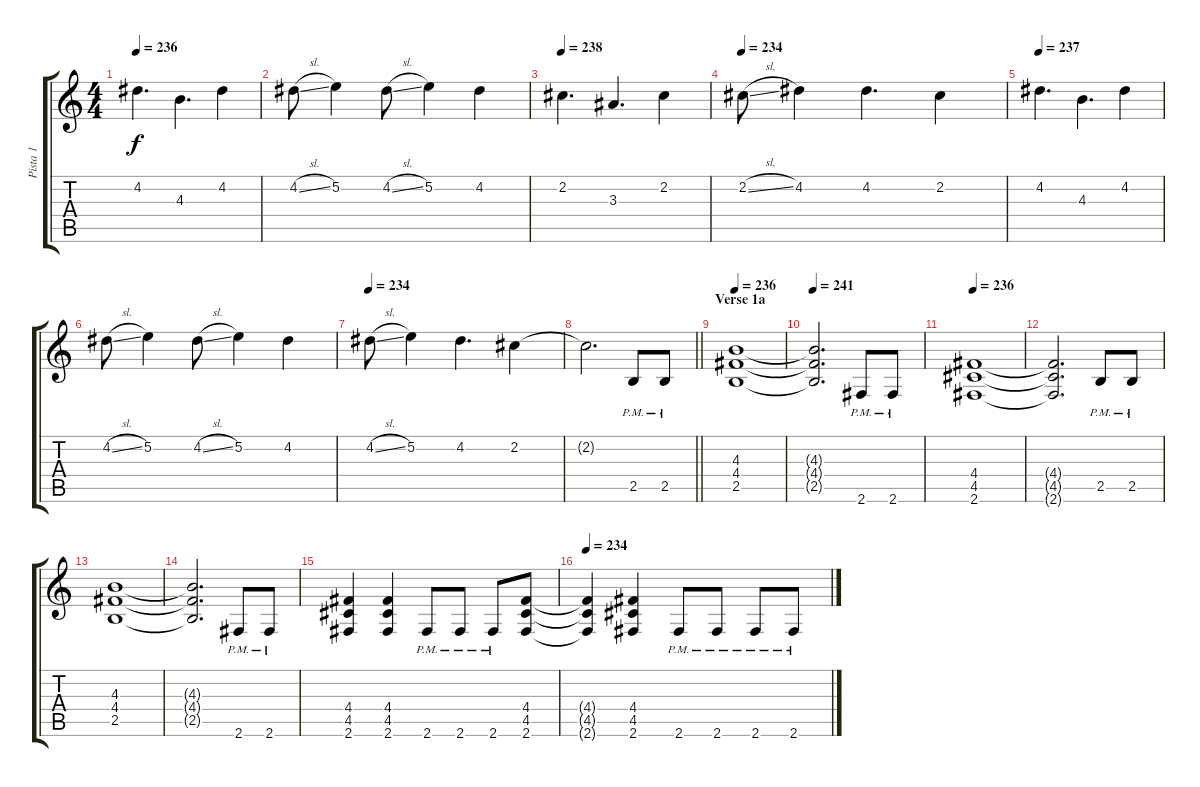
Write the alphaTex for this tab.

\track ("Pista 1" "Pista 1") {instrument overdrivenguitar}
\staff {score tabs}
\tuning (E4 B3 G3 D3 A2 E2) {hide}
\ts (4 4)
\tempo 236
\clef g2
\ks c
4.2.4{d dy f} 4.3.4{d} 4.2.4 |
4.2{sl}.8 5.2.4 4.2{sl}.8 5.2.4 4.2.4 |
\tempo 238
2.2.4{d} 3.3.4{d} 2.2.4 |
\tempo 234
2.2{sl}.8 4.2.4 4.2.4{d} 2.2.4 |
\tempo 237
4.2.4{d} 4.3.4{d} 4.2.4 |
4.2{sl}.8 5.2.4 4.2{sl}.8 5.2.4 4.2.4 |
\tempo 234
4.2{sl}.8 5.2.4 4.2.4{d} 2.2.4 |
\barLineRight lightlight
2.2{t}.2{d} 2.5{pm}.8 2.5{pm}.8 |
\section ("" "Verse 1a")
\tempo 236
(4.3 4.4 2.5).1 |
\tempo 241
(4.3{t} 4.4{t} 2.5{t}).2{d} 2.6{pm}.8 2.6{pm}.8 |
\tempo 236
(4.4 4.5 2.6).1 |
(4.4{t} 4.5{t} 2.6{t}).2{d} 2.5{pm}.8 2.5{pm}.8 |
(4.3 4.4 2.5).1 |
(4.3{t} 4.4{t} 2.5{t}).2{d} 2.6{pm}.8 2.6{pm}.8 |
(4.4 4.5 2.6).4 (4.4 4.5 2.6).4 2.6{pm}.8 2.6{pm}.8 2.6{pm}.8 (4.4 4.5 2.6).8 |
\tempo 234
(4.4{t} 4.5{t} 2.6{t}).4 (4.4 4.5 2.6).4 2.6{pm}.8 2.6{pm}.8 2.6{pm}.8 2.6{pm}.8
